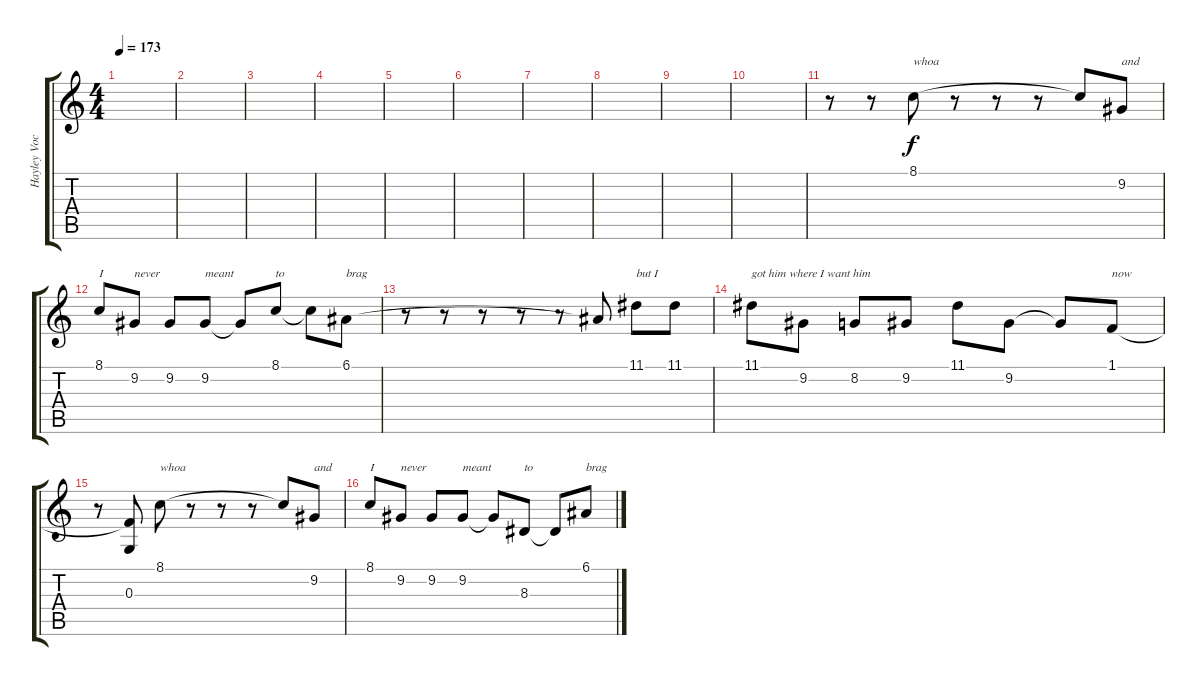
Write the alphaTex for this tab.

\track ("Hayley Vocals" "Hayley Voc") {instrument sopranosax}
\staff {score tabs}
\tuning (E4 B3 G3 D3 A2 E2) {hide}
\ts (4 4)
\tempo 173
\clef g2
\ks c
|
|
|
|
|
|
|
|
|
|
r.8 r.8 8.1.8{txt "whoa"} r.8 r.8 r.8 8.1{t}.8 9.2.8{txt "and"} |
8.1.8{txt "I"} 9.2.8{txt "never"} 9.2.8 9.2.8{txt "meant"} 9.2{t}.8 8.1.8{txt "to"} 8.1{t}.8 6.1.8{txt "brag"} |
r.8 r.8 r.8 r.8 r.8 6.1{t}.8 11.1.8{txt "but I"} 11.1.8 |
11.1.8{txt "got him where I want him"} 9.2.8 8.2.8 9.2.8 11.1.8 9.2.8 9.2{t}.8 1.1.8{txt "now"} |
r.8 (1.1{t} 0.3).8 8.1.8{txt "whoa"} r.8 r.8 r.8 8.1{t}.8 9.2.8{txt "and"} |
8.1.8{txt "I"} 9.2.8{txt "never"} 9.2.8 9.2.8{txt "meant"} 9.2{t}.8 8.3.8{txt "to"} 8.3{t}.8 6.1.8{txt "brag"}
